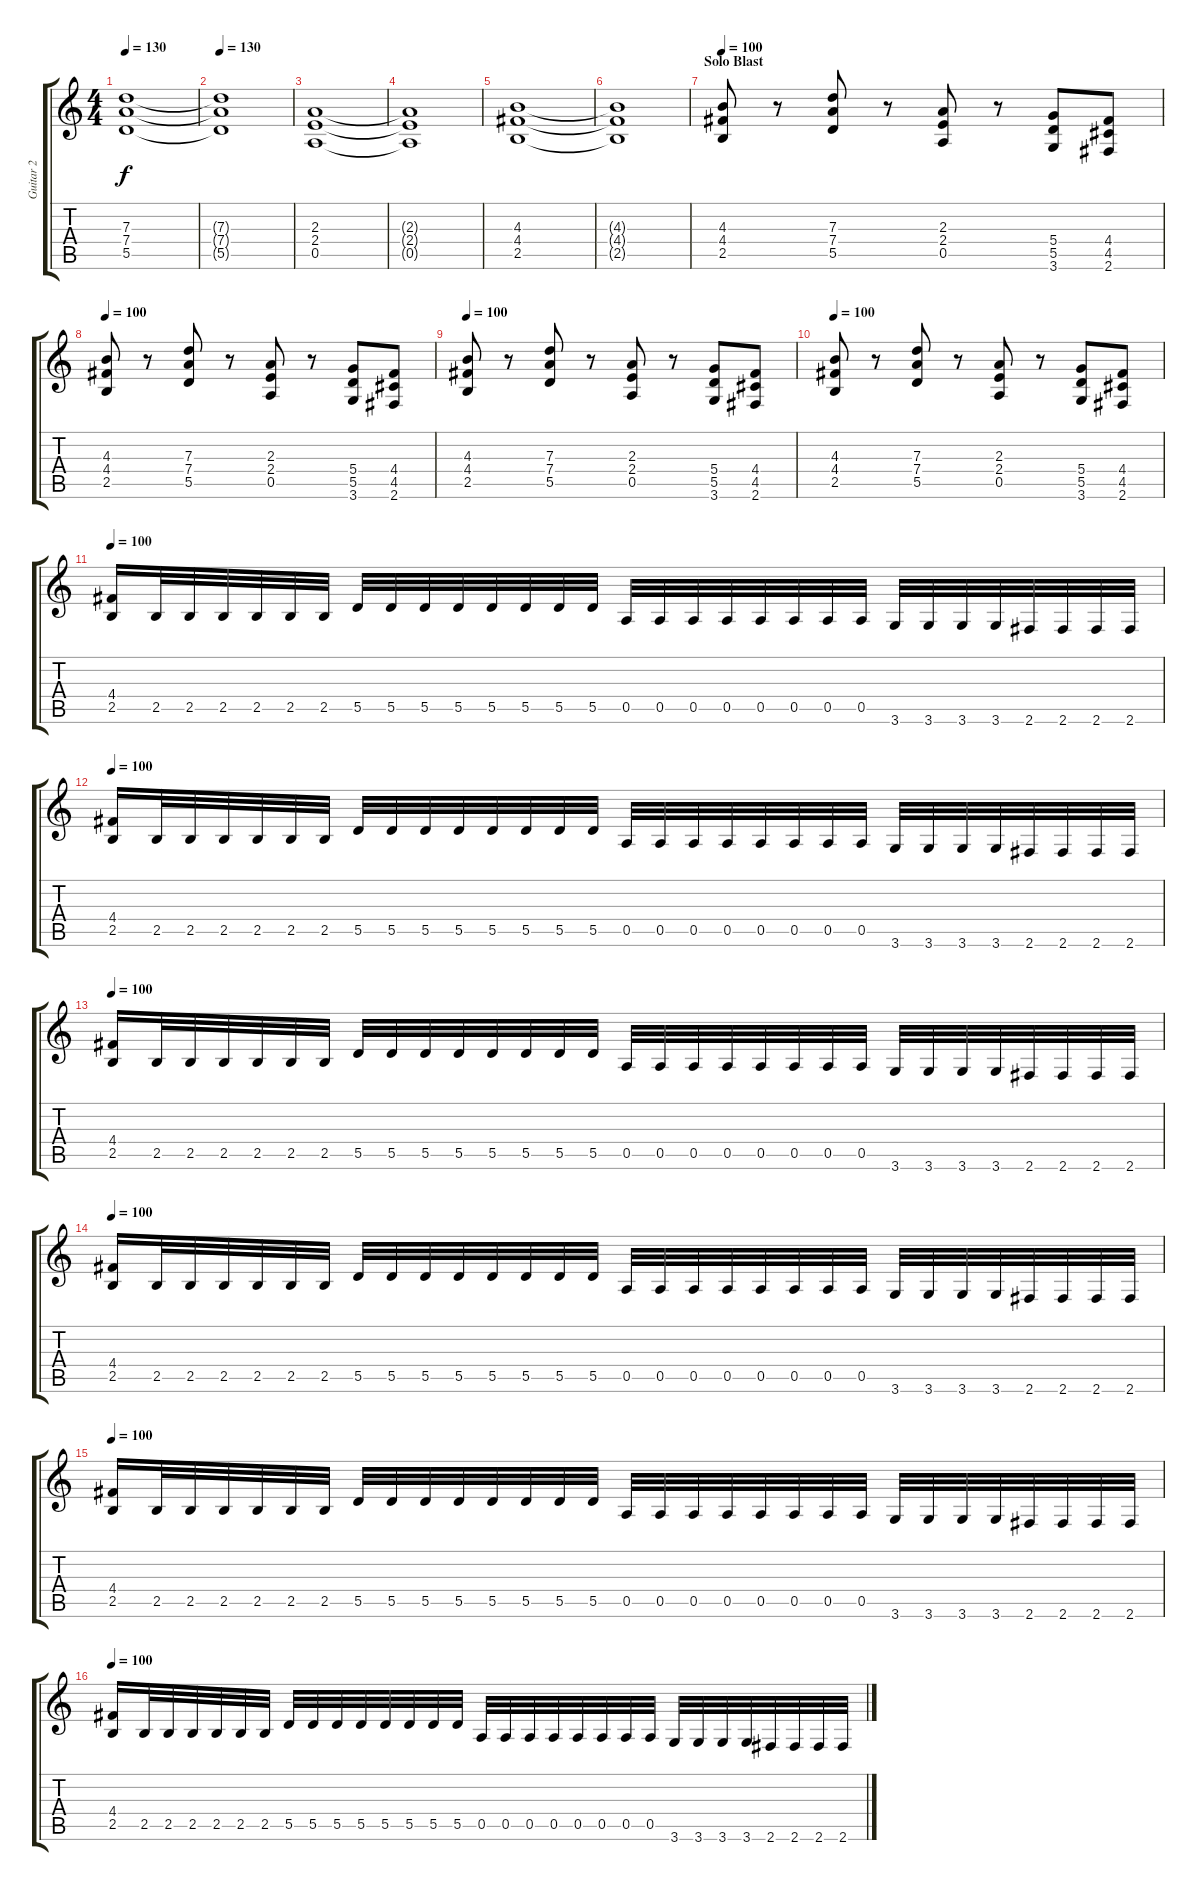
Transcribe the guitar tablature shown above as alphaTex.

\track ("Guitar 2" "Guitar 2") {instrument distortionguitar}
\staff {score tabs}
\tuning (E4 B3 G3 D3 A2 E2) {hide}
\ts (4 4)
\tempo 130
\clef g2
\ks c
(7.3 7.4 5.5).1{dy f} |
\tempo 130
(7.3{t} 7.4{t} 5.5{t}).1 |
(2.3 2.4 0.5).1 |
(2.3{t} 2.4{t} 0.5{t}).1 |
(4.3 4.4 2.5).1 |
(4.3{t} 4.4{t} 2.5{t}).1 |
\section ("" "Solo Blast")
\tempo 100
(4.3 4.4 2.5).8 r.8 (7.3 7.4 5.5).8 r.8 (2.3 2.4 0.5).8 r.8 (5.4 5.5 3.6).8 (4.4 4.5 2.6).8 |
\tempo 100
(4.3 4.4 2.5).8 r.8 (7.3 7.4 5.5).8 r.8 (2.3 2.4 0.5).8 r.8 (5.4 5.5 3.6).8 (4.4 4.5 2.6).8 |
\tempo 100
(4.3 4.4 2.5).8 r.8 (7.3 7.4 5.5).8 r.8 (2.3 2.4 0.5).8 r.8 (5.4 5.5 3.6).8 (4.4 4.5 2.6).8 |
\tempo 100
(4.3 4.4 2.5).8 r.8 (7.3 7.4 5.5).8 r.8 (2.3 2.4 0.5).8 r.8 (5.4 5.5 3.6).8 (4.4 4.5 2.6).8 |
\section ("" "")
\tempo 100
(4.4 2.5).16 2.5.32 2.5.32 2.5.32 2.5.32 2.5.32 2.5.32 5.5.32 5.5.32 5.5.32 5.5.32 5.5.32 5.5.32 5.5.32 5.5.32 0.5.32 0.5.32 0.5.32 0.5.32 0.5.32 0.5.32 0.5.32 0.5.32 3.6.32 3.6.32 3.6.32 3.6.32 2.6.32 2.6.32 2.6.32 2.6.32 |
\tempo 100
(4.4 2.5).16 2.5.32 2.5.32 2.5.32 2.5.32 2.5.32 2.5.32 5.5.32 5.5.32 5.5.32 5.5.32 5.5.32 5.5.32 5.5.32 5.5.32 0.5.32 0.5.32 0.5.32 0.5.32 0.5.32 0.5.32 0.5.32 0.5.32 3.6.32 3.6.32 3.6.32 3.6.32 2.6.32 2.6.32 2.6.32 2.6.32 |
\tempo 100
(4.4 2.5).16 2.5.32 2.5.32 2.5.32 2.5.32 2.5.32 2.5.32 5.5.32 5.5.32 5.5.32 5.5.32 5.5.32 5.5.32 5.5.32 5.5.32 0.5.32 0.5.32 0.5.32 0.5.32 0.5.32 0.5.32 0.5.32 0.5.32 3.6.32 3.6.32 3.6.32 3.6.32 2.6.32 2.6.32 2.6.32 2.6.32 |
\tempo 100
(4.4 2.5).16 2.5.32 2.5.32 2.5.32 2.5.32 2.5.32 2.5.32 5.5.32 5.5.32 5.5.32 5.5.32 5.5.32 5.5.32 5.5.32 5.5.32 0.5.32 0.5.32 0.5.32 0.5.32 0.5.32 0.5.32 0.5.32 0.5.32 3.6.32 3.6.32 3.6.32 3.6.32 2.6.32 2.6.32 2.6.32 2.6.32 |
\section ("" "")
\tempo 100
(4.4 2.5).16 2.5.32 2.5.32 2.5.32 2.5.32 2.5.32 2.5.32 5.5.32 5.5.32 5.5.32 5.5.32 5.5.32 5.5.32 5.5.32 5.5.32 0.5.32 0.5.32 0.5.32 0.5.32 0.5.32 0.5.32 0.5.32 0.5.32 3.6.32 3.6.32 3.6.32 3.6.32 2.6.32 2.6.32 2.6.32 2.6.32 |
\tempo 100
(4.4 2.5).16 2.5.32 2.5.32 2.5.32 2.5.32 2.5.32 2.5.32 5.5.32 5.5.32 5.5.32 5.5.32 5.5.32 5.5.32 5.5.32 5.5.32 0.5.32 0.5.32 0.5.32 0.5.32 0.5.32 0.5.32 0.5.32 0.5.32 3.6.32 3.6.32 3.6.32 3.6.32 2.6.32 2.6.32 2.6.32 2.6.32
